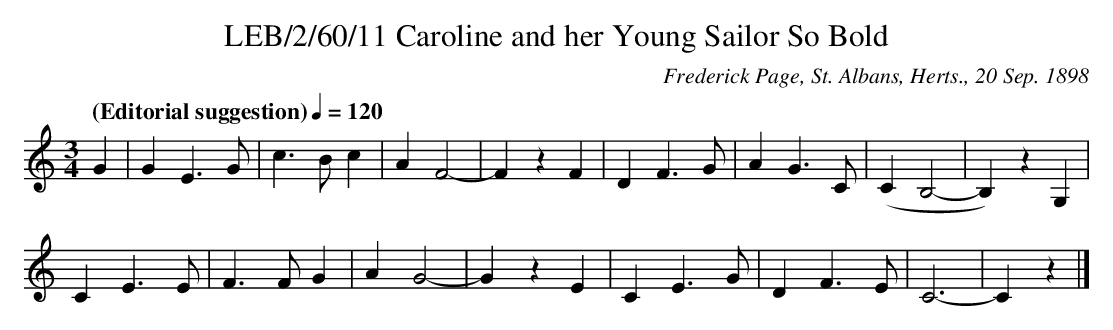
X:1
T:LEB/2/60/11 Caroline and her Young Sailor So Bold
C:Frederick Page, St. Albans, Herts., 20 Sep. 1898
L:1/8
Q:"(Editorial suggestion)" 1/4=120
M:3/4
K:C
G2 | G2 E3 G | c3 B c2 | A2 F4- | F2 z2 F2 | D2 F3 G | A2 G3 C | (C2 B,4- | B,2) z2 G,2 |
C2 E3 E | F3 F G2 | A2 G4- | G2 z2 E2 | C2 E3 G | D2 F3 E | C6- | C2 z2 |]
